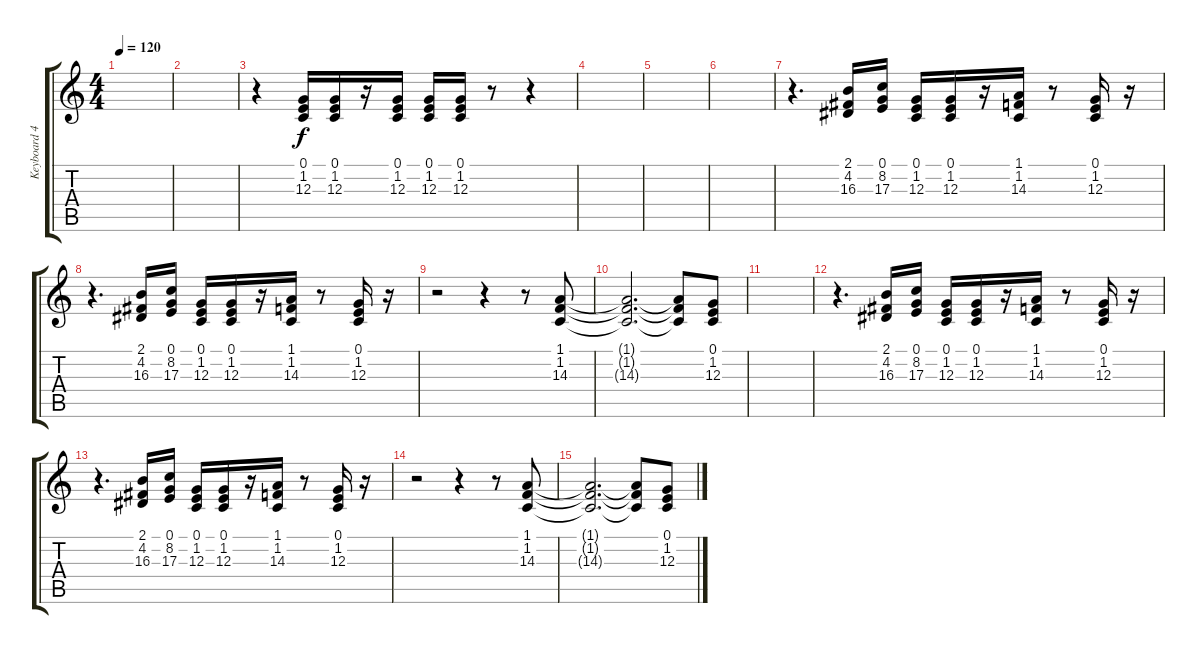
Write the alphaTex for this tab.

\track ("Keyboard 4" "Keyboard 4") {instrument synthbrass1}
\staff {score tabs}
\tuning (E4 B3 G3 D3 A2 E2) {hide}
\ts (4 4)
\tempo 120
\clef g2
\ks c
|
|
r.4 (0.1 1.2 12.3).16 (0.1 1.2 12.3).16 r.16 (0.1 1.2 12.3).16 (0.1 1.2 12.3).16 (0.1 1.2 12.3).16 r.8 r.4 |
|
|
|
r.4{d} (2.1 4.2 16.3).16 (0.1 8.2 17.3).16 (0.1 1.2 12.3).16 (0.1 1.2 12.3).16 r.16 (1.1 1.2 14.3).16 r.8 (0.1 1.2 12.3).16 r.16 |
r.4{d} (2.1 4.2 16.3).16 (0.1 8.2 17.3).16 (0.1 1.2 12.3).16 (0.1 1.2 12.3).16 r.16 (1.1 1.2 14.3).16 r.8 (0.1 1.2 12.3).16 r.16 |
r.2 r.4 r.8 (1.1 1.2 14.3).8 |
(1.1{t} 1.2{t} 14.3{t}).2{d} (1.1{t} 1.2{t} 14.3{t}).8 (0.1 1.2 12.3).8 |
|
r.4{d} (2.1 4.2 16.3).16 (0.1 8.2 17.3).16 (0.1 1.2 12.3).16 (0.1 1.2 12.3).16 r.16 (1.1 1.2 14.3).16 r.8 (0.1 1.2 12.3).16 r.16 |
r.4{d} (2.1 4.2 16.3).16 (0.1 8.2 17.3).16 (0.1 1.2 12.3).16 (0.1 1.2 12.3).16 r.16 (1.1 1.2 14.3).16 r.8 (0.1 1.2 12.3).16 r.16 |
r.2 r.4 r.8 (1.1 1.2 14.3).8 |
(1.1{t} 1.2{t} 14.3{t}).2{d} (1.1{t} 1.2{t} 14.3{t}).8 (0.1 1.2 12.3).8
